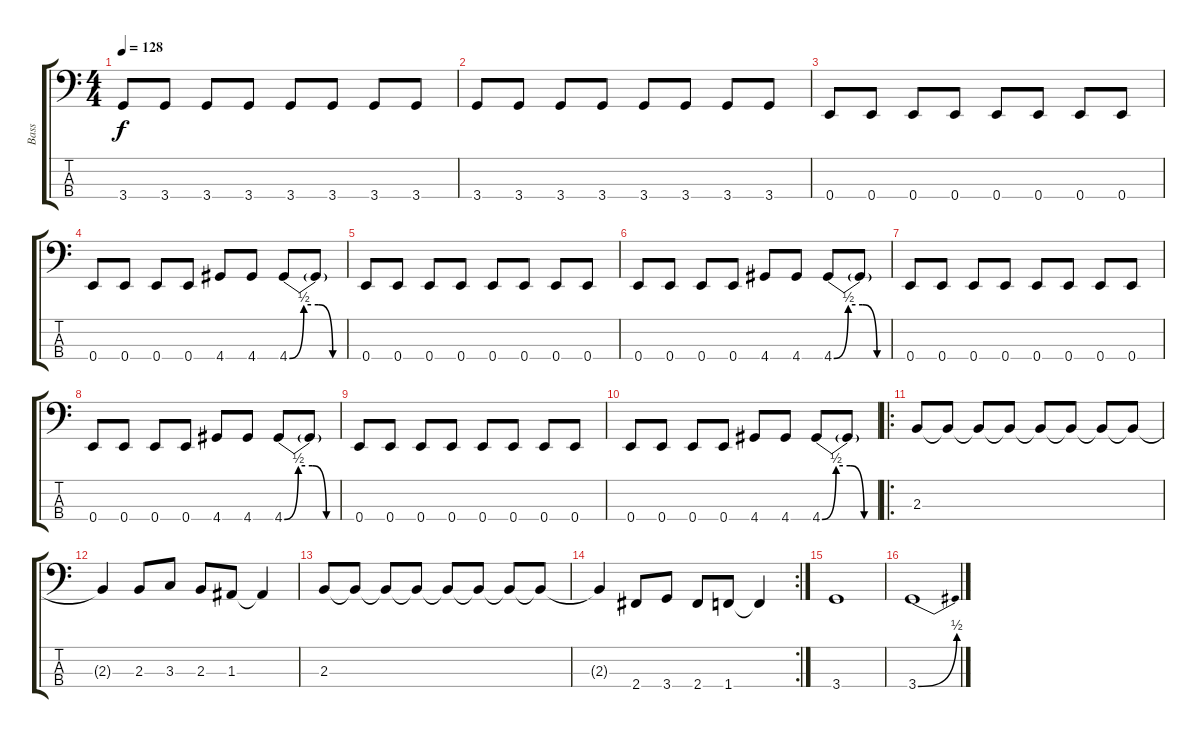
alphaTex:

\track ("Bass" "Bass") {instrument electricbasspick}
\staff {score tabs}
\tuning (G2 D2 A1 E1) {hide}
\ts (4 4)
\tempo 128
\clef f4
\ks c
3.4.8{dy f} 3.4.8 3.4.8 3.4.8 3.4.8 3.4.8 3.4.8 3.4.8 |
3.4.8 3.4.8 3.4.8 3.4.8 3.4.8 3.4.8 3.4.8 3.4.8 |
0.4.8 0.4.8 0.4.8 0.4.8 0.4.8 0.4.8 0.4.8 0.4.8 |
0.4.8 0.4.8 0.4.8 0.4.8 4.4.8 4.4.8 4.4{be (custom 0 0 15 2 30 2 45 0 60 0)}.8 4.4{t}.8 |
0.4.8 0.4.8 0.4.8 0.4.8 0.4.8 0.4.8 0.4.8 0.4.8 |
0.4.8 0.4.8 0.4.8 0.4.8 4.4.8 4.4.8 4.4{be (custom 0 0 15 2 30 2 45 0 60 0)}.8 4.4{t}.8 |
0.4.8 0.4.8 0.4.8 0.4.8 0.4.8 0.4.8 0.4.8 0.4.8 |
0.4.8 0.4.8 0.4.8 0.4.8 4.4.8 4.4.8 4.4{be (custom 0 0 15 2 30 2 45 0 60 0)}.8 4.4{t}.8 |
0.4.8 0.4.8 0.4.8 0.4.8 0.4.8 0.4.8 0.4.8 0.4.8 |
0.4.8 0.4.8 0.4.8 0.4.8 4.4.8 4.4.8 4.4{be (custom 0 0 15 2 30 2 45 0 60 0)}.8 4.4{t}.8 |
\ro
2.3.8 2.3{t}.8 2.3{t}.8 2.3{t}.8 2.3{t}.8 2.3{t}.8 2.3{t}.8 2.3{t}.8 |
2.3{t}.4 2.3.8 3.3.8 2.3.8 1.3.8 1.3{t}.4 |
2.3.8 2.3{t}.8 2.3{t}.8 2.3{t}.8 2.3{t}.8 2.3{t}.8 2.3{t}.8 2.3{t}.8 |
\rc 2
2.3{t}.4 2.4.8 3.4.8 2.4.8 1.4.8 1.4{t}.4 |
3.4.1 |
3.4{be (bend 0 0 60 2)}.1
